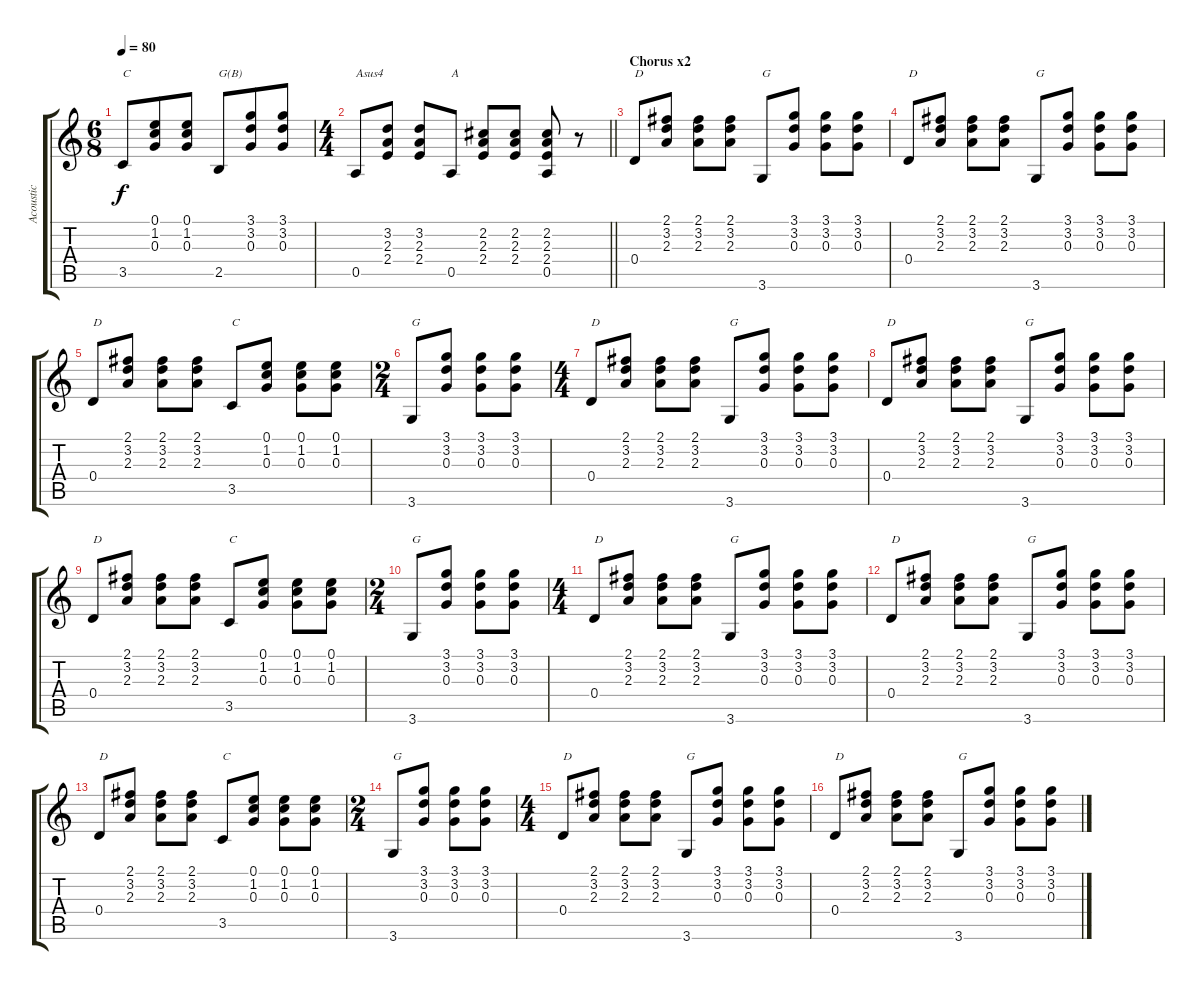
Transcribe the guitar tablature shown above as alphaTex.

\track ("Acoustic" "Acoustic") {instrument acousticguitarsteel}
\staff {score tabs}
\tuning (E4 B3 G3 D3 A2 E2) {hide}
\ts (6 8)
\tempo 80
\clef g2
\ks c
3.5.8{txt "C" dy f} (0.1 1.2 0.3).8 (0.1 1.2 0.3).8 2.5.8{txt "G(B)"} (3.1 3.2 0.3).8 (3.1 3.2 0.3).8 |
\ts (4 4)
\barLineRight lightlight
0.5.8{txt "Asus4"} (3.2 2.3 2.4).8 (3.2 2.3 2.4).8 0.5.8{txt "A"} (2.2 2.3 2.4).8 (2.2 2.3 2.4).8 (2.2 2.3 2.4 0.5).8 r.8 |
\section ("" "Chorus x2")
0.4.8{txt "D"} (2.1 3.2 2.3).8 (2.1 3.2 2.3).8 (2.1 3.2 2.3).8 3.6.8{txt "G"} (3.1 3.2 0.3).8 (3.1 3.2 0.3).8 (3.1 3.2 0.3).8 |
0.4.8{txt "D"} (2.1 3.2 2.3).8 (2.1 3.2 2.3).8 (2.1 3.2 2.3).8 3.6.8{txt "G"} (3.1 3.2 0.3).8 (3.1 3.2 0.3).8 (3.1 3.2 0.3).8 |
0.4.8{txt "D"} (2.1 3.2 2.3).8 (2.1 3.2 2.3).8 (2.1 3.2 2.3).8 3.5.8{txt "C"} (0.1 1.2 0.3).8 (0.1 1.2 0.3).8 (0.1 1.2 0.3).8 |
\ts (2 4)
3.6.8{txt "G"} (3.1 3.2 0.3).8 (3.1 3.2 0.3).8 (3.1 3.2 0.3).8 |
\ts (4 4)
0.4.8{txt "D"} (2.1 3.2 2.3).8 (2.1 3.2 2.3).8 (2.1 3.2 2.3).8 3.6.8{txt "G"} (3.1 3.2 0.3).8 (3.1 3.2 0.3).8 (3.1 3.2 0.3).8 |
0.4.8{txt "D"} (2.1 3.2 2.3).8 (2.1 3.2 2.3).8 (2.1 3.2 2.3).8 3.6.8{txt "G"} (3.1 3.2 0.3).8 (3.1 3.2 0.3).8 (3.1 3.2 0.3).8 |
0.4.8{txt "D"} (2.1 3.2 2.3).8 (2.1 3.2 2.3).8 (2.1 3.2 2.3).8 3.5.8{txt "C"} (0.1 1.2 0.3).8 (0.1 1.2 0.3).8 (0.1 1.2 0.3).8 |
\ts (2 4)
3.6.8{txt "G"} (3.1 3.2 0.3).8 (3.1 3.2 0.3).8 (3.1 3.2 0.3).8 |
\ts (4 4)
0.4.8{txt "D"} (2.1 3.2 2.3).8 (2.1 3.2 2.3).8 (2.1 3.2 2.3).8 3.6.8{txt "G"} (3.1 3.2 0.3).8 (3.1 3.2 0.3).8 (3.1 3.2 0.3).8 |
0.4.8{txt "D"} (2.1 3.2 2.3).8 (2.1 3.2 2.3).8 (2.1 3.2 2.3).8 3.6.8{txt "G"} (3.1 3.2 0.3).8 (3.1 3.2 0.3).8 (3.1 3.2 0.3).8 |
0.4.8{txt "D"} (2.1 3.2 2.3).8 (2.1 3.2 2.3).8 (2.1 3.2 2.3).8 3.5.8{txt "C"} (0.1 1.2 0.3).8 (0.1 1.2 0.3).8 (0.1 1.2 0.3).8 |
\ts (2 4)
3.6.8{txt "G"} (3.1 3.2 0.3).8 (3.1 3.2 0.3).8 (3.1 3.2 0.3).8 |
\ts (4 4)
0.4.8{txt "D"} (2.1 3.2 2.3).8 (2.1 3.2 2.3).8 (2.1 3.2 2.3).8 3.6.8{txt "G"} (3.1 3.2 0.3).8 (3.1 3.2 0.3).8 (3.1 3.2 0.3).8 |
0.4.8{txt "D"} (2.1 3.2 2.3).8 (2.1 3.2 2.3).8 (2.1 3.2 2.3).8 3.6.8{txt "G"} (3.1 3.2 0.3).8 (3.1 3.2 0.3).8 (3.1 3.2 0.3).8
